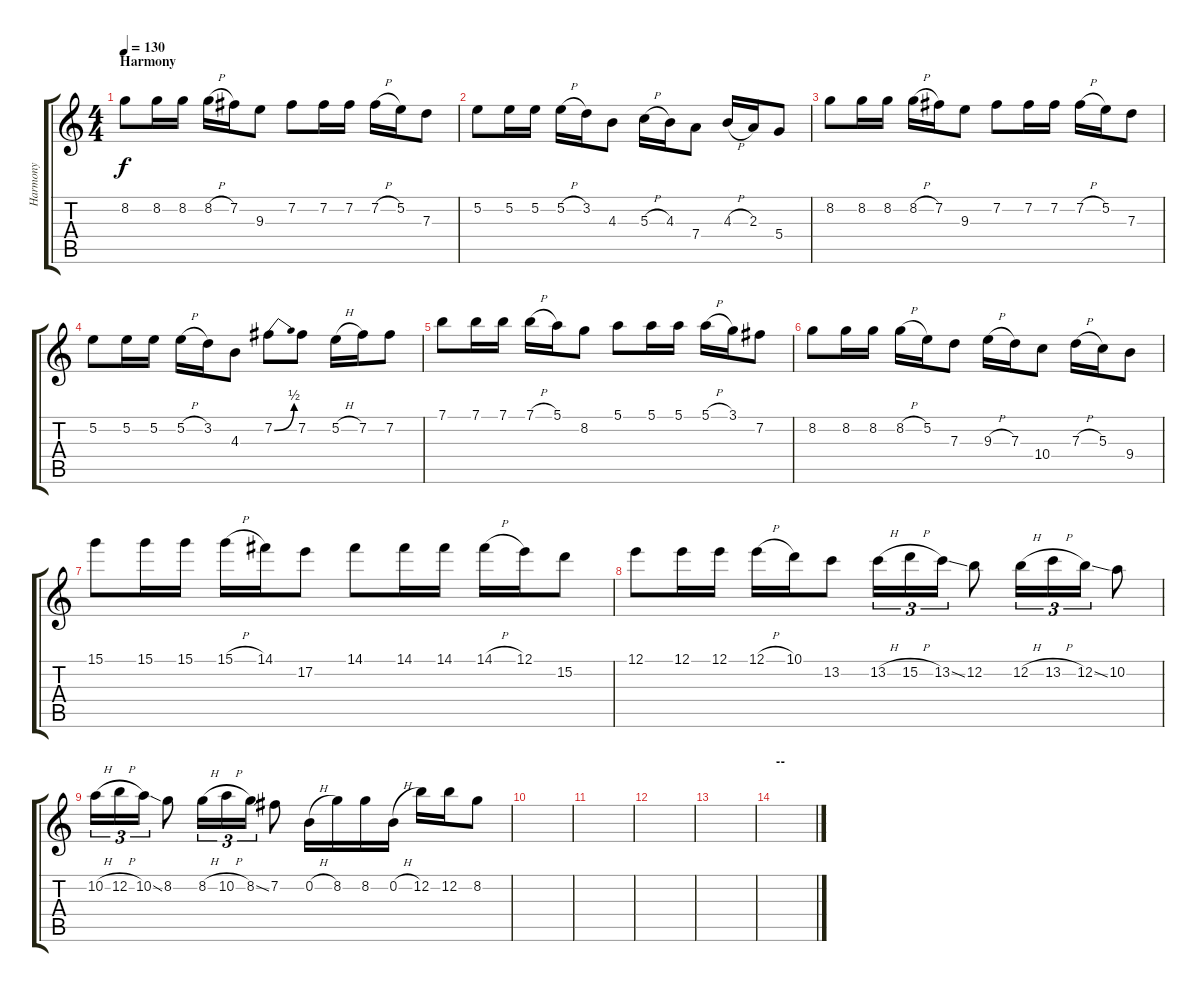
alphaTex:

\track ("Harmony" "Harmony") {instrument overdrivenguitar}
\staff {score tabs}
\tuning (E4 B3 G3 D3 A2 E2) {hide}
\ts (4 4)
\section ("" "Harmony")
\tempo 130
\clef g2
\ks c
8.2.8{dy f} 8.2.16 8.2.16 8.2{h}.16 7.2.16 9.3.8 7.2.8 7.2.16 7.2.16 7.2{h}.16 5.2.16 7.3.8 |
5.2.8 5.2.16 5.2.16 5.2{h}.16 3.2.16 4.3.8 5.3{h}.16 4.3.16 7.4.8 4.3{h}.16 2.3.16 5.4.8 |
8.2.8 8.2.16 8.2.16 8.2{h}.16 7.2.16 9.3.8 7.2.8 7.2.16 7.2.16 7.2{h}.16 5.2.16 7.3.8 |
5.2.8 5.2.16 5.2.16 5.2{h}.16 3.2.16 4.3.8 7.2{be (bend 0 0 60 2)}.8 7.2.8 5.2{h}.16 7.2.16 7.2.8 |
7.1.8 7.1.16 7.1.16 7.1{h}.16 5.1.16 8.2.8 5.1.8 5.1.16 5.1.16 5.1{h}.16 3.1.16 7.2.8 |
8.2.8 8.2.16 8.2.16 8.2{h}.16 5.2.16 7.3.8 9.3{h}.16 7.3.16 10.4.8 7.3{h}.16 5.3.16 9.4.8 |
15.1.8 15.1.16 15.1.16 15.1{h}.16 14.1.16 17.2.8 14.1.8 14.1.16 14.1.16 14.1{h}.16 12.1.16 15.2.8 |
12.1.8 12.1.16 12.1.16 12.1{h}.16 10.1.16 13.2.8 13.2{h}.16{tu (3 2)} 15.2{h}.16{tu (3 2)} 13.2{ss}.16{tu (3 2)} 12.2.8 12.2{h}.16{tu (3 2)} 13.2{h}.16{tu (3 2)} 12.2{ss}.16{tu (3 2)} 10.2.8 |
10.2{h}.16{tu (3 2)} 12.2{h}.16{tu (3 2)} 10.2{ss}.16{tu (3 2)} 8.2.8 8.2{h}.16{tu (3 2)} 10.2{h}.16{tu (3 2)} 8.2{ss}.16{tu (3 2)} 7.2.8 0.2{h}.16 8.2.16 8.2.16 0.2{h}.16 12.2.16 12.2.16 8.2.8 |
|
|
|
|
\section ("" "--")
